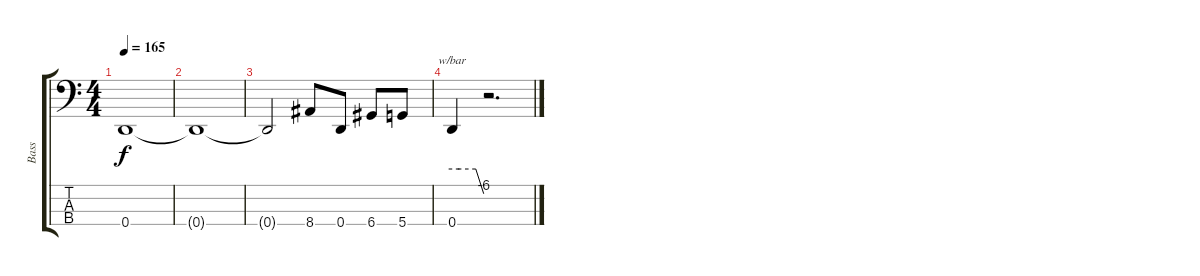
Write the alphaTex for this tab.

\track ("Bass" "Bass") {instrument electricbassfinger}
\staff {score tabs}
\tuning (G2 D2 A1 D1) {hide}
\ts (4 4)
\tempo 165
\clef f4
\ks c
0.4{t}.1{dy f} |
0.4{t}.1 |
0.4{t}.2 8.4.8 0.4.8 6.4.8 5.4.8 |
0.4.4{tbe (custom default 0 0 14 0 45 0 60 -24)} r.2{d}
